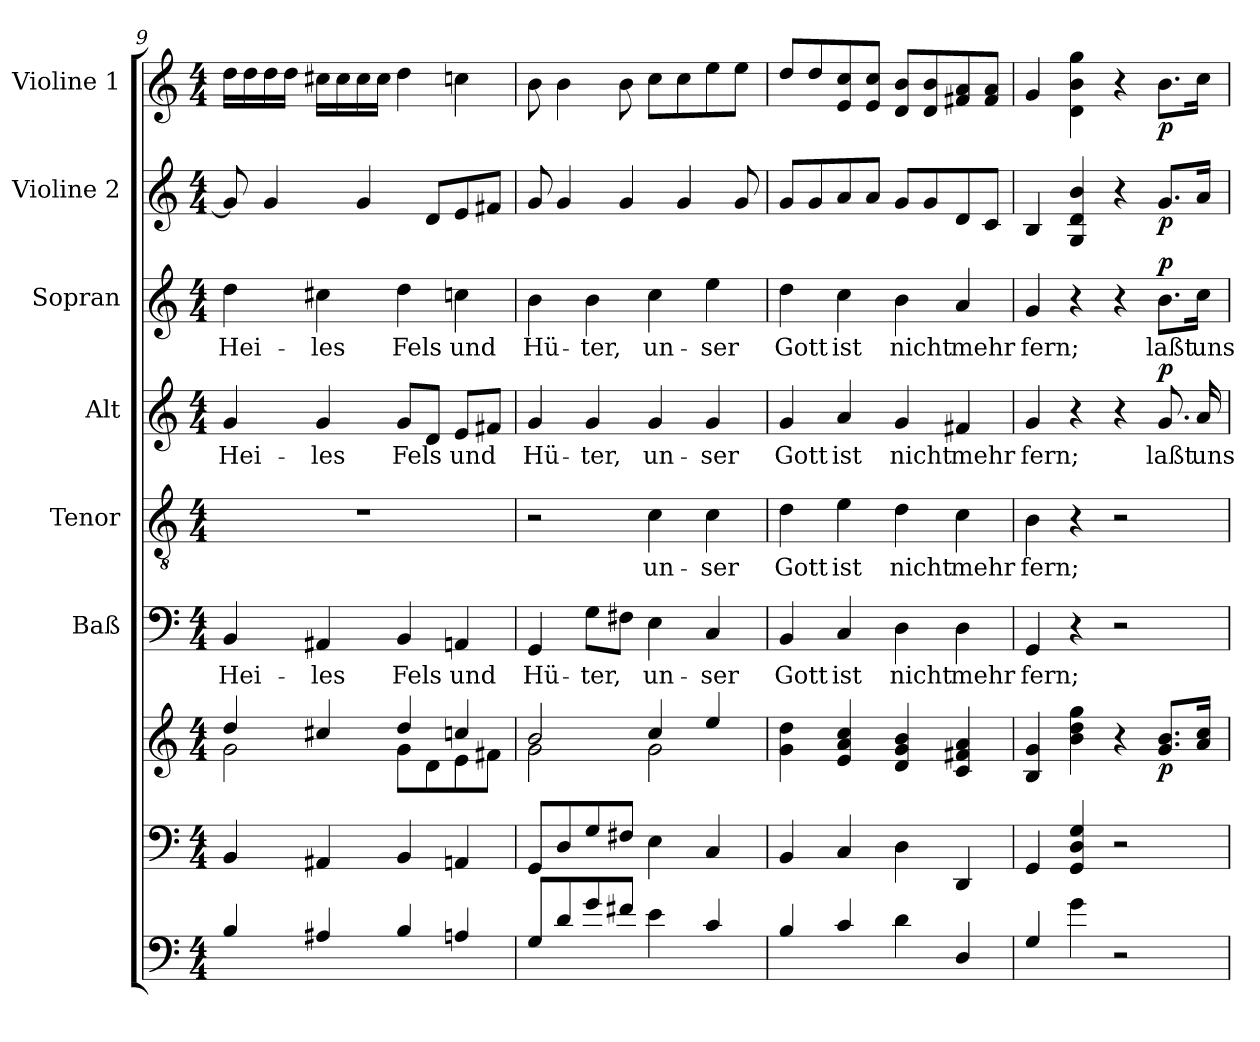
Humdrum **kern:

**kern	**kern	**kern	**dynam	**kern	**text	**kern	**text	**kern	**text	**dynam	**kern	**text	**dynam	**kern	**dynam	**kern	**dynam
*part8	*part7	*part7	*part7	*part6	*part6	*part5	*part5	*part4	*part4	*part4	*part3	*part3	*part3	*part2	*part2	*part1	*part1
*staff9	*staff8	*staff7	*staff7/8	*staff6	*staff6	*staff5	*staff5	*staff4	*staff4	*staff4	*staff3	*staff3	*staff3	*staff2	*staff2	*staff1	*staff1
*	*	*	*	*I"Baß	*	*I"Tenor	*	*I"Alt	*	*	*I"Sopran	*	*	*I"Violine 2	*	*I"Violine 1	*
*	*	*	*	*	*	*	*	*	*	*	*	*	*	*I'Vln	*	*I'Vln	*
*clefF4	*clefF4	*clefG2	*	*clefF4	*	*clefGv2	*	*clefG2	*	*	*clefG2	*	*	*clefG2	*	*clefG2	*
*ITrd7c12	*	*	*	*	*	*	*	*	*	*	*	*	*	*	*	*	*
*k[]	*k[]	*k[]	*	*k[]	*	*k[]	*	*k[]	*	*	*k[]	*	*	*k[]	*	*k[]	*
*C:	*C:	*C:	*	*C:	*	*C:	*	*C:	*	*	*C:	*	*	*C:	*	*C:	*
*M4/4	*M4/4	*M4/4	*	*M4/4	*	*M4/4	*	*M4/4	*	*	*M4/4	*	*	*M4/4	*	*M4/4	*
=9	=9	=9	=9	=9	=9	=9	=9	=9	=9	=9	=9	=9	=9	=9	=9	=9	=9
*	*	*^	*	*	*	*	*	*	*	*	*	*	*	*	*	*	*
!	!	!	!	!	!	!LO:LY:b	!	!	!	!LO:LY:b	!	!	!LO:LY:b	!	!	!	!	!
4BB/	4BB/	4dd/	2g\	.	4BB/	Hei-	1r	.	4g/	Hei-	.	4dd\	Hei-	.	8g/]	.	16dd\LL	.
.	.	.	.	.	.	.	.	.	.	.	.	.	.	.	.	.	16dd\	.
.	.	.	.	.	.	.	.	.	.	.	.	.	.	.	4g/	.	16dd\	.
.	.	.	.	.	.	.	.	.	.	.	.	.	.	.	.	.	16dd\JJ	.
!	!	!	!	!	!	!LO:LY:b	!	!	!	!LO:LY:b	!	!	!LO:LY:b	!	!	!	!	!
4AA#X/	4AA#X/	4cc#X/	.	.	4AA#X/	-les	.	.	4g/	-les	.	4cc#X\	-les	.	.	.	16cc#X\LL	.
.	.	.	.	.	.	.	.	.	.	.	.	.	.	.	.	.	16cc#\	.
.	.	.	.	.	.	.	.	.	.	.	.	.	.	.	4g/	.	16cc#\	.
.	.	.	.	.	.	.	.	.	.	.	.	.	.	.	.	.	16cc#\JJ	.
!	!	!	!	!	!	!LO:LY:b	!	!	!	!LO:LY:b	!	!	!LO:LY:b	!	!	!	!	!
4BB/	4BB/	4dd/	8g\L	.	4BB/	Fels	.	.	8g/L	Fels	.	4dd\	Fels	.	.	.	4dd\	.
.	.	.	8d\	.	.	.	.	.	8d/J	.	.	.	.	.	8d/L	.	.	.
!	!	!	!	!	!	!LO:LY:b	!	!	!	!LO:LY:b	!	!	!LO:LY:b	!	!	!	!	!
4AAn/	4AAn/	4ccn/	8e\	.	4AAn/	und	.	.	8e/L	und	.	4ccn\	und	.	8e/	.	4ccn\	.
.	.	.	8f#X\J	.	.	.	.	.	8f#X/J	.	.	.	.	.	8f#X/J	.	.	.
=10	=10	=10	=10	=10	=10	=10	=10	=10	=10	=10	=10	=10	=10	=10	=10	=10	=10	=10
!	!	!	!	!	!	!LO:LY:b	!	!	!	!LO:LY:b	!	!	!LO:LY:b	!	!	!	!	!
8GG/L	8GG/L	2b/	2g\	.	4GG/	Hü-	2r	.	4g/	Hü-	.	4b\	Hü-	.	8g/	.	8b\	.
8D/	8D/	.	.	.	.	.	.	.	.	.	.	.	.	.	4g/	.	4b\	.
!	!	!	!	!	!	!LO:LY:b	!	!	!	!LO:LY:b	!	!	!LO:LY:b	!	!	!	!	!
8G/	8G/	.	.	.	8G\L	-ter,	.	.	4g/	-ter,	.	4b\	-ter,	.	.	.	.	.
8F#X/J	8F#X/J	.	.	.	8F#X\J	.	.	.	.	.	.	.	.	.	4g/	.	8b\	.
!	!	!	!	!	!	!LO:LY:b	!	!LO:LY:b	!	!LO:LY:b	!	!	!LO:LY:b	!	!	!	!	!
4E\	4E\	4cc/	2g\	.	4E\	un-	4c\	un-	4g/	un-	.	4cc\	un-	.	.	.	8cc\L	.
.	.	.	.	.	.	.	.	.	.	.	.	.	.	.	4g/	.	8cc\	.
!	!	!	!	!	!	!LO:LY:b	!	!LO:LY:b	!	!LO:LY:b	!	!	!LO:LY:b	!	!	!	!	!
4C/	4C/	4ee/	.	.	4C/	-ser	4c\	-ser	4g/	-ser	.	4ee\	-ser	.	.	.	8ee\	.
.	.	.	.	.	.	.	.	.	.	.	.	.	.	.	8g/	.	8ee\J	.
*	*	*v	*v	*	*	*	*	*	*	*	*	*	*	*	*	*	*	*
=11	=11	=11	=11	=11	=11	=11	=11	=11	=11	=11	=11	=11	=11	=11	=11	=11	=11
!	!	!	!	!	!LO:LY:b	!	!LO:LY:b	!	!LO:LY:b	!	!	!LO:LY:b	!	!	!	!	!
4BB/	4BB/	4g\ 4dd\	.	4BB/	Gott	4d\	Gott	4g/	Gott	.	4dd\	Gott	.	8g/L	.	8dd/L	.
.	.	.	.	.	.	.	.	.	.	.	.	.	.	8g/	.	8dd/	.
!	!	!	!	!	!LO:LY:b	!	!LO:LY:b	!	!LO:LY:b	!	!	!LO:LY:b	!	!	!	!	!
4C/	4C/	4e/ 4a/ 4cc/	.	4C/	ist	4e\	ist	4a/	ist	.	4cc\	ist	.	8a/	.	8e/ 8cc/	.
.	.	.	.	.	.	.	.	.	.	.	.	.	.	8a/J	.	8e/ 8cc/J	.
!	!	!	!	!	!LO:LY:b	!	!LO:LY:b	!	!LO:LY:b	!	!	!LO:LY:b	!	!	!	!	!
4D\	4D\	4d/ 4g/ 4b/	.	4D\	nicht	4d\	nicht	4g/	nicht	.	4b\	nicht	.	8g/L	.	8d/ 8b/L	.
.	.	.	.	.	.	.	.	.	.	.	.	.	.	8g/	.	8d/ 8b/	.
!	!	!	!	!	!LO:LY:b	!	!LO:LY:b	!	!LO:LY:b	!	!	!LO:LY:b	!	!	!	!	!
4DD/	4DD/	4c/ 4f#X/ 4a/	.	4D\	mehr	4c\	mehr	4f#X/	mehr	.	4a/	mehr	.	8d/	.	8f#X/ 8a/	.
.	.	.	.	.	.	.	.	.	.	.	.	.	.	8c/J	.	8f#/ 8a/J	.
!!LO:PB:g=z
=12	=12	=12	=12	=12	=12	=12	=12	=12	=12	=12	=12	=12	=12	=12	=12	=12	=12
!	!	!	!	!	!LO:LY:b	!	!LO:LY:b	!	!LO:LY:b	!	!	!LO:LY:b	!	!	!	!	!
4GG/	4GG/	4B/ 4g/	.	4GG/	fern;	4B\	fern;	4g/	fern;	.	4g/	fern;	.	4B/	.	4g/	.
4G\	4GG/ 4D/ 4G/	4b\ 4dd\ 4gg\	.	4r	.	4r	.	4r	.	.	4r	.	.	4G/ 4d/ 4b/	.	4d\ 4b\ 4gg\	.
2r	2r	4r	.	2r	.	2r	.	4r	.	.	4r	.	.	4r	.	4r	.
!	!	!	!LO:DY:b	!	!	!	!	!	!LO:LY:b	!LO:DY:a	!	!LO:LY:b	!LO:DY:a	!	!LO:DY:b	!	!LO:DY:b
.	.	8.g/ 8.b/L	p	.	.	.	.	8.g/	laßt	p	8.b\L	laßt	p	8.g/L	p	8.b\L	p
!	!	!	!	!	!	!	!	!	!LO:LY:b	!	!	!LO:LY:b	!	!	!	!	!
.	.	16a/ 16cc/Jk	.	.	.	.	.	16a/	uns	.	16cc\Jk	uns	.	16a/Jk	.	16cc\Jk	.
=	=	=	=	=	=	=	=	=	=	=	=	=	=	=	=	=	=
*-	*-	*-	*-	*-	*-	*-	*-	*-	*-	*-	*-	*-	*-	*-	*-	*-	*-
